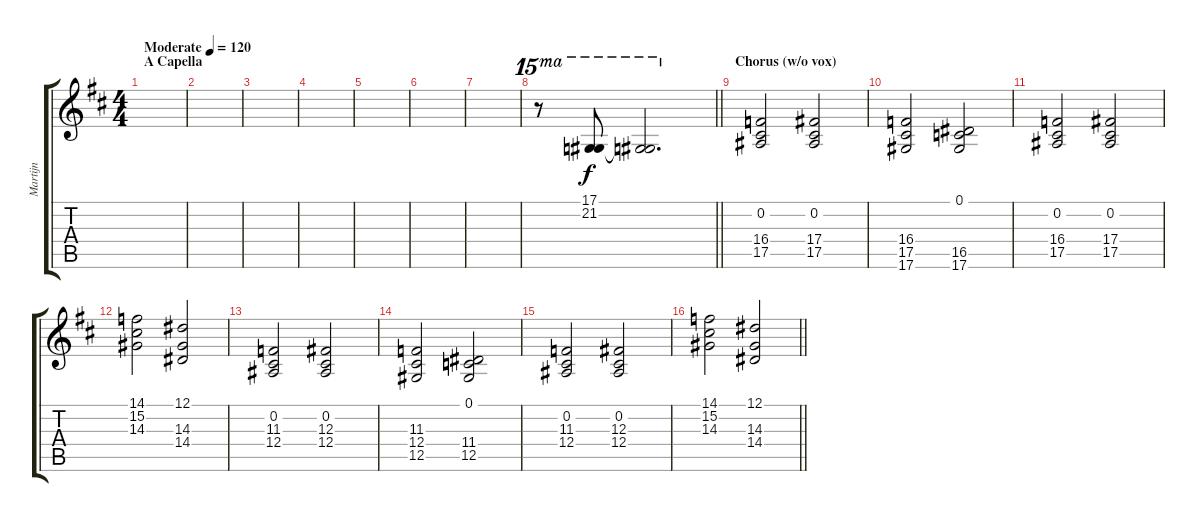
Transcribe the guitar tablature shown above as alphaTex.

\track ("Martijn" "Martijn") {instrument choiraahs}
\staff {score tabs}
\tuning (Eb4 Bb3 Gb3 Db3 Ab2 Eb2) {hide}
\ts (4 4)
\section ("" "A Capella")
\tempo (120 "Moderate")
\clef g2
\ks bminor
|
|
|
|
|
|
|
\barLineRight lightlight
r.8{ot 15ma} (17.1 21.2).8{ot 15ma instrument tremolostrings} (17.1{t} 21.2{t}).2{d ot 15ma} |
\section ("" "Chorus (w/o vox)")
(0.2 16.4 17.5).2{instrument stringensemble1} (0.2 17.4 17.5).2 |
(16.4 17.5 17.6).2 (0.1 16.5 17.6).2 |
(0.2 16.4 17.5).2 (0.2 17.4 17.5).2 |
(14.1 15.2 14.3).2 (12.1 14.3 14.4).2 |
(0.2 11.3 12.4).2 (0.2 12.3 12.4).2 |
(11.3 12.4 12.5).2 (0.1 11.4 12.5).2 |
(0.2 11.3 12.4).2 (0.2 12.3 12.4).2 |
\barLineRight lightlight
(14.1 15.2 14.3).2 (12.1 14.3 14.4).2
